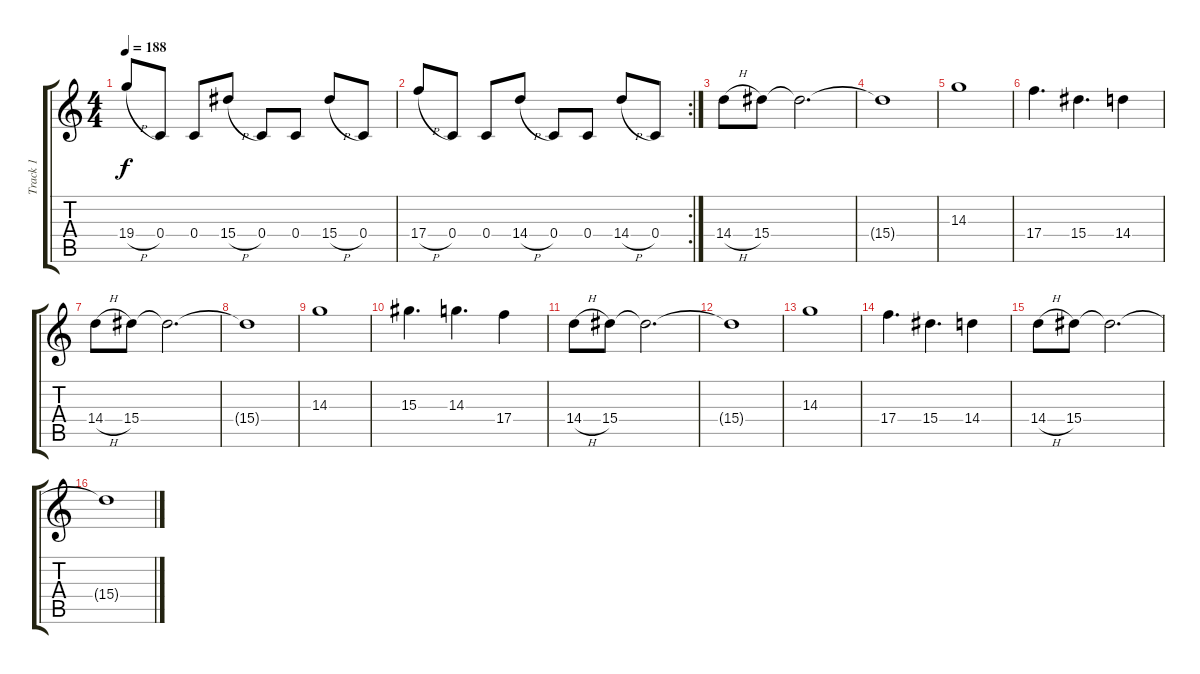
\track ("Track 1" "Track 1") {instrument distortionguitar}
\staff {score tabs}
\tuning (D4 A3 F3 C3 G2 C2) {hide}
\ts (4 4)
\tempo 188
\clef g2
\ks c
19.4{h}.8{dy f} 0.4.8 0.4.8 15.4{h}.8 0.4.8 0.4.8 15.4{h}.8 0.4.8 |
\rc 2
17.4{h}.8 0.4.8 0.4.8 14.4{h}.8 0.4.8 0.4.8 14.4{h}.8 0.4.8 |
14.4{h}.8 15.4.8 15.4{t}.2{d} |
15.4{t}.1 |
14.3.1 |
17.4.4{d} 15.4.4{d} 14.4.4 |
14.4{h}.8 15.4.8 15.4{t}.2{d} |
15.4{t}.1 |
14.3.1 |
15.3.4{d} 14.3.4{d} 17.4.4 |
14.4{h}.8 15.4.8 15.4{t}.2{d} |
15.4{t}.1 |
14.3.1 |
17.4.4{d} 15.4.4{d} 14.4.4 |
14.4{h}.8 15.4.8 15.4{t}.2{d} |
15.4{t}.1
